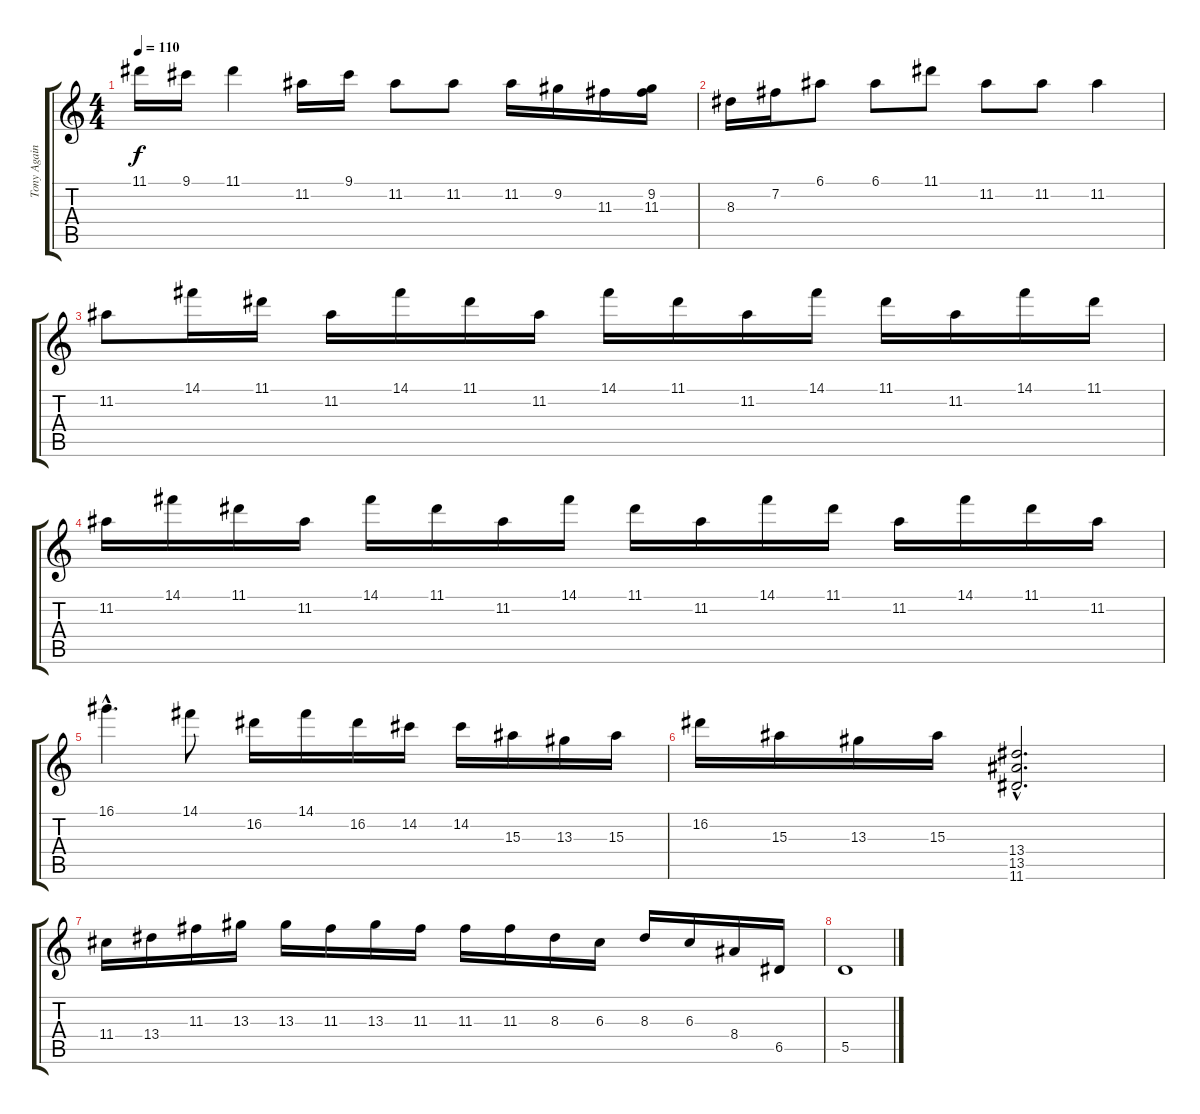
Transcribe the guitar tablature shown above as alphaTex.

\track ("Tony Again (Ovd Guitar)" "Tony Again") {instrument overdrivenguitar}
\staff {score tabs}
\tuning (E4 B3 G3 D3 A2 E2) {hide}
\ts (4 4)
\tempo 110
\clef g2
\ks c
11.1.16{dy f} 9.1.16 11.1.4 11.2.16 9.1.16 11.2.8 11.2.8 11.2.16 9.2.16 11.3.16 (9.2 11.3).16 |
8.3.16 7.2.16 6.1.8 6.1.8 11.1.8 11.2.8 11.2.8 11.2.4 |
11.2.8 14.1.16 11.1.16 11.2.16 14.1.16 11.1.16 11.2.16 14.1.16 11.1.16 11.2.16 14.1.16 11.1.16 11.2.16 14.1.16 11.1.16 |
11.2.16 14.1.16 11.1.16 11.2.16 14.1.16 11.1.16 11.2.16 14.1.16 11.1.16 11.2.16 14.1.16 11.1.16 11.2.16 14.1.16 11.1.16 11.2.16 |
16.1{hac}.4{d} 14.1.8 16.2.16 14.1.16 16.2.16 14.2.16 14.2.16 15.3.16 13.3.16 15.3.16 |
16.2.16 15.3.16 13.3.16 15.3.16 (13.4{hac} 13.5{hac} 11.6{hac}).2{d} |
11.4.16 13.4.16 11.3.16 13.3.16 13.3.16 11.3.16 13.3.16 11.3.16 11.3.16 11.3.16 8.3.16 6.3.16 8.3.16 6.3.16 8.4.16 6.5.16 |
5.5.1
